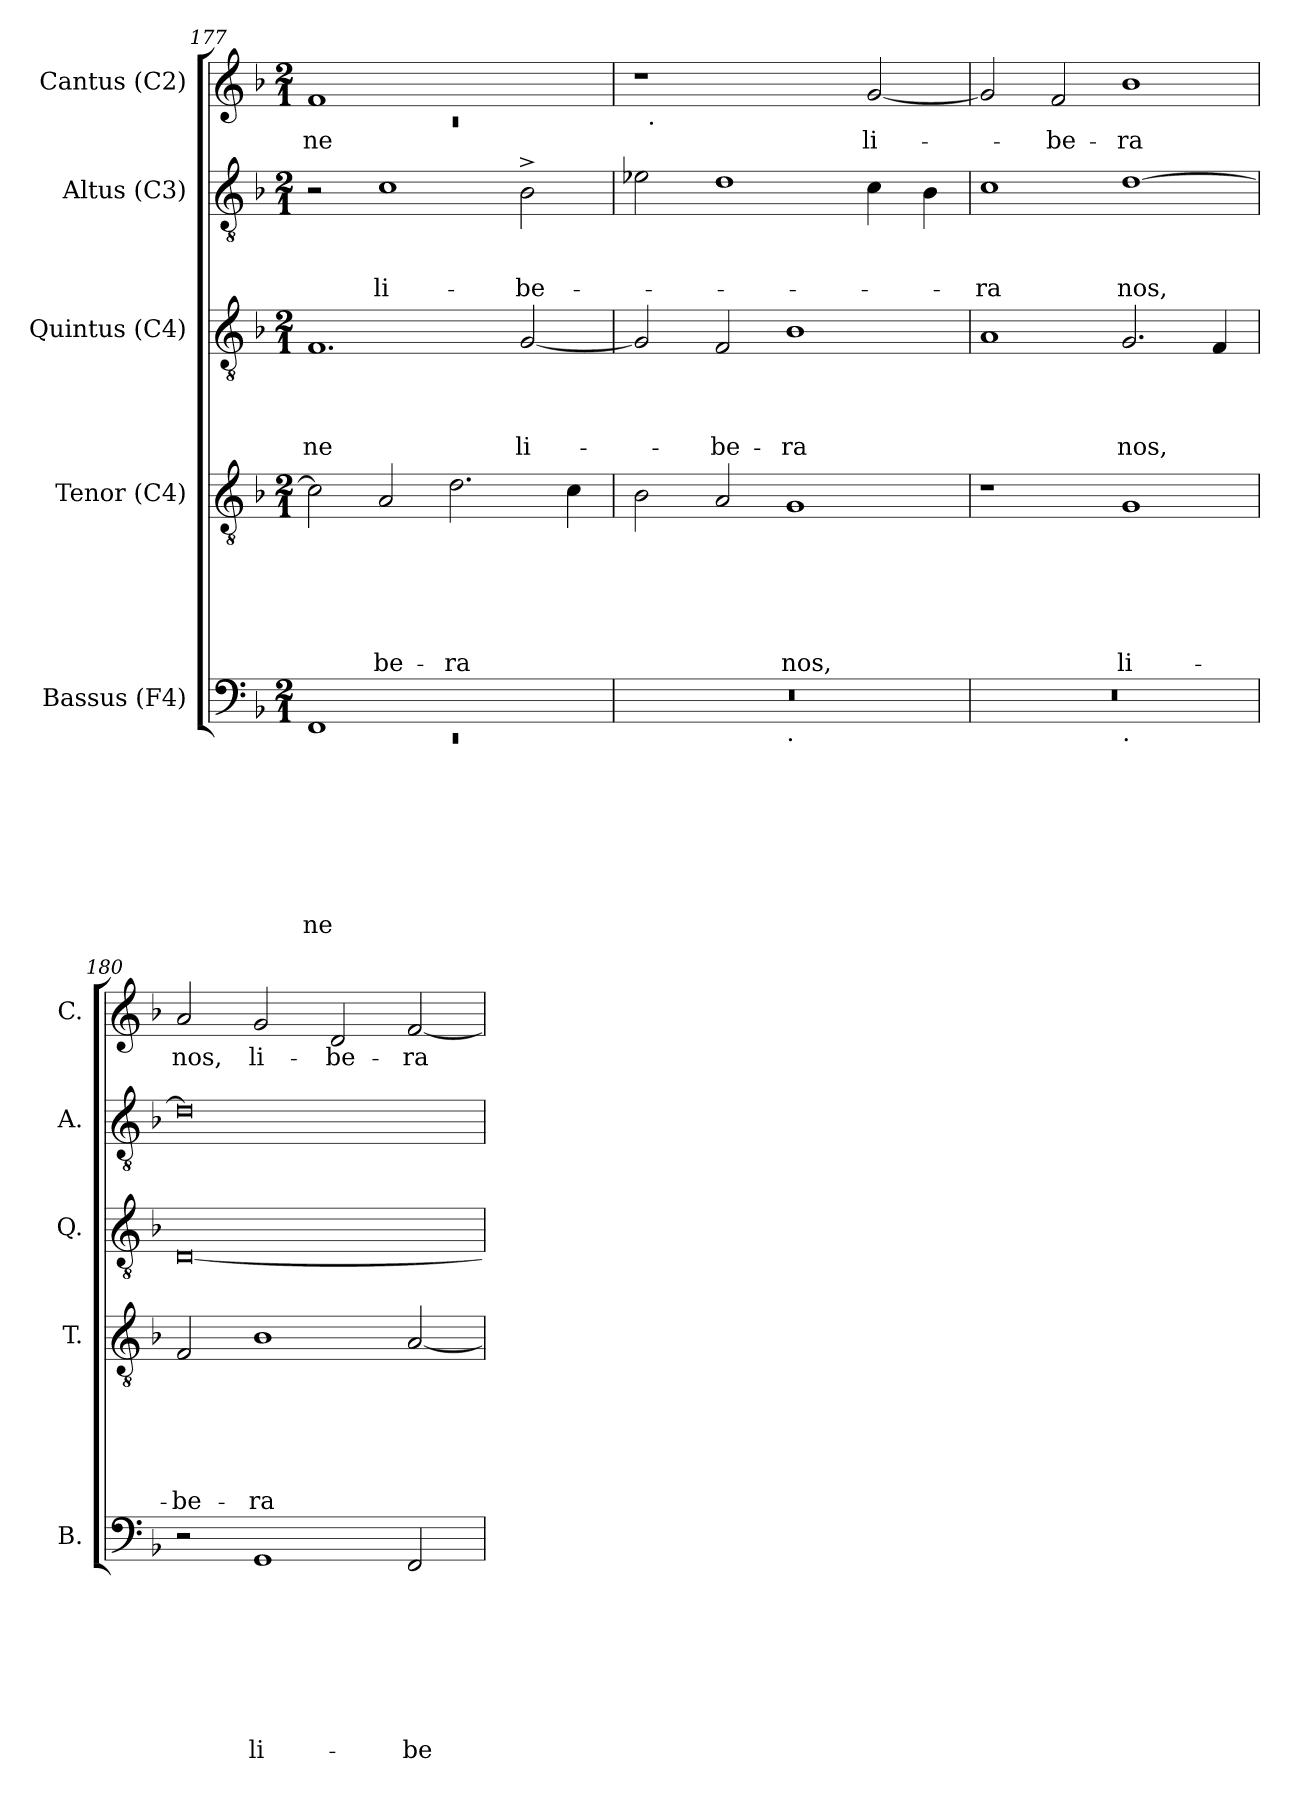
**kern	**text	**text	**text	**text	**text	**text	**text	**text	**kern	**text	**text	**text	**text	**text	**text	**kern	**text	**text	**text	**text	**kern	**text	**text	**text	**kern	**text
*part5	*part5	*part5	*part5	*part5	*part5	*part5	*part5	*part5	*part4	*part4	*part4	*part4	*part4	*part4	*part4	*part3	*part3	*part3	*part3	*part3	*part2	*part2	*part2	*part2	*part1	*part1
*staff5	*staff5	*staff5	*staff5	*staff5	*staff5	*staff5	*staff5	*staff5	*staff4	*staff4	*staff4	*staff4	*staff4	*staff4	*staff4	*staff3	*staff3	*staff3	*staff3	*staff3	*staff2	*staff2	*staff2	*staff2	*staff1	*staff1
*I"Bassus (F4)	*	*	*	*	*	*	*	*	*I"Tenor (C4)	*	*	*	*	*	*	*I"Quintus (C4)	*	*	*	*	*I"Altus (C3)	*	*	*	*I"Cantus (C2)	*
*I'B.	*	*	*	*	*	*	*	*	*I'T.	*	*	*	*	*	*	*I'Q.	*	*	*	*	*I'A.	*	*	*	*I'C.	*
*clefF4	*	*	*	*	*	*	*	*	*clefGv2	*	*	*	*	*	*	*clefGv2	*	*	*	*	*clefGv2	*	*	*	*clefG2	*
*k[b-]	*	*	*	*	*	*	*	*	*k[b-]	*	*	*	*	*	*	*k[b-]	*	*	*	*	*k[b-]	*	*	*	*k[b-]	*
*F:	*	*	*	*	*	*	*	*	*F:	*	*	*	*	*	*	*F:	*	*	*	*	*F:	*	*	*	*F:	*
*M2/1	*	*	*	*	*	*	*	*	*M2/1	*	*	*	*	*	*	*M2/1	*	*	*	*	*M2/1	*	*	*	*M2/1	*
=177	=177	=177	=177	=177	=177	=177	=177	=177	=177	=177	=177	=177	=177	=177	=177	=177	=177	=177	=177	=177	=177	=177	=177	=177	=177	=177
*^	*	*	*	*	*	*	*	*	*	*	*	*	*	*	*	*	*	*	*	*	*	*	*	*	*^	*
!	!LO:N:vis=1	!	!	!	!	!	!	!	!LO:LY:b	!	!	!	!	!	!	!	!	!	!	!	!LO:LY:b	!	!	!	!	!	!LO:N:vis=1	!LO:LY:b
1FF	0rEE	.	.	.	.	.	.	.	-ne	2c\]	.	.	.	.	.	.	1.F	.	.	.	-ne	2r	.	.	.	1f	0rc	-ne
!	!	!	!	!	!	!	!	!	!	!	!	!	!	!	!	!LO:LY:b	!	!	!	!	!	!	!	!	!LO:LY:b:rj	!	!	!
.	.	.	.	.	.	.	.	.	.	2A/	.	.	.	.	.	-be-	.	.	.	.	.	1c	.	.	li-	.	.	.
!	!	!	!	!	!	!	!	!	!	!	!	!	!	!	!	!LO:LY:b	!	!	!	!	!	!	!	!	!	!	!	!
1ryy	.	.	.	.	.	.	.	.	.	2.d\	.	.	.	.	.	-ra	.	.	.	.	.	.	.	.	.	1ryy	.	.
!	!	!	!	!	!	!	!	!	!	!	!	!	!	!	!	!	!	!	!	!	!LO:LY:b	!	!	!	!LO:LY:b	!	!	!
.	.	.	.	.	.	.	.	.	.	.	.	.	.	.	.	.	[<2G/	.	.	.	li-	2B-^>\	.	.	-be-	.	.	.
.	.	.	.	.	.	.	.	.	.	4c\	.	.	.	.	.	.	.	.	.	.	.	.	.	.	.	.	.	.
!!LO:LB:g=z	!!
=178	=178	=178	=178	=178	=178	=178	=178	=178	=178	=178	=178	=178	=178	=178	=178	=178	=178	=178	=178	=178	=178	=178	=178	=178	=178	=178	=178	=178
0r	1ryy	.	.	.	.	.	.	.	.	2B-\	.	.	.	.	.	.	2G/]	.	.	.	.	2e-\	.	.	.	1r	32ryy	.
!	!	!	!	!	!	!	!	!	!	!	!	!	!	!	!	!	!	!	!	!	!	!	!	!	!	!	!LO:TX:b:t=.	!
.	.	.	.	.	.	.	.	.	.	.	.	.	.	.	.	.	.	.	.	.	.	.	.	.	.	.	1ryy	.
!	!	!	!	!	!	!	!	!	!	!	!	!	!	!	!	!	!	!	!	!	!LO:LY:b	!	!	!	!	!	!	!
.	.	.	.	.	.	.	.	.	.	2A/	.	.	.	.	.	.	2F/	.	.	.	-be-	1d	.	.	.	.	.	.
!	!LO:TX:b:t=.	!	!	!	!	!	!	!	!	!	!	!	!	!	!	!	!	!	!	!	!	!	!	!	!	!	!	!
!	!	!	!	!	!	!	!	!	!	!	!	!	!	!	!	!LO:LY:b	!	!	!	!	!LO:LY:b	!	!	!	!	!	!	!
.	1ryy	.	.	.	.	.	.	.	.	1G	.	.	.	.	.	nos,	1B-	.	.	.	-ra	.	.	.	.	2ryy	.	.
.	.	.	.	.	.	.	.	.	.	.	.	.	.	.	.	.	.	.	.	.	.	.	.	.	.	.	2ryy	.
!	!	!	!	!	!	!	!	!	!	!	!	!	!	!	!	!	!	!	!	!	!	!	!	!	!	!	!	!LO:LY:b
.	.	.	.	.	.	.	.	.	.	.	.	.	.	.	.	.	.	.	.	.	.	4c\	.	.	.	[<2g/	.	li-
.	.	.	.	.	.	.	.	.	.	.	.	.	.	.	.	.	.	.	.	.	.	.	.	.	.	.	4...ryy	.
.	.	.	.	.	.	.	.	.	.	.	.	.	.	.	.	.	.	.	.	.	.	4B-\	.	.	.	.	.	.
=179	=179	=179	=179	=179	=179	=179	=179	=179	=179	=179	=179	=179	=179	=179	=179	=179	=179	=179	=179	=179	=179	=179	=179	=179	=179	=179	=179	=179
!	!	!	!	!	!	!	!	!	!	!	!	!	!	!	!	!	!	!	!	!	!	!	!	!	!LO:LY:b	!	!	!
*	*	*	*	*	*	*	*	*	*	*	*	*	*	*	*	*	*	*	*	*	*	*	*	*	*	*v	*v	*
0r	1ryy	.	.	.	.	.	.	.	.	1r	.	.	.	.	.	.	1A	.	.	.	.	1c	.	.	-ra	2g/]	.
!	!	!	!	!	!	!	!	!	!	!	!	!	!	!	!	!	!	!	!	!	!	!	!	!	!	!	!LO:LY:b
.	.	.	.	.	.	.	.	.	.	.	.	.	.	.	.	.	.	.	.	.	.	.	.	.	.	2f/	-be-
!	!LO:TX:b:t=.	!	!	!	!	!	!	!	!	!	!	!	!	!	!	!	!	!	!	!	!	!	!	!	!	!	!
!	!	!	!	!	!	!	!	!	!	!	!	!	!	!	!	!LO:LY:b:rj	!	!	!	!	!LO:LY:b	!	!	!	!LO:LY:b	!	!LO:LY:b
.	1ryy	.	.	.	.	.	.	.	.	1G	.	.	.	.	.	li-	2.G/	.	.	.	nos,	[>1d	.	.	nos,	1b-	-ra
.	.	.	.	.	.	.	.	.	.	.	.	.	.	.	.	.	4F/	.	.	.	.	.	.	.	.	.	.
=180	=180	=180	=180	=180	=180	=180	=180	=180	=180	=180	=180	=180	=180	=180	=180	=180	=180	=180	=180	=180	=180	=180	=180	=180	=180	=180	=180
!	!	!	!	!	!	!	!	!	!	!	!	!	!	!	!	!LO:LY:b	!	!	!	!	!	!	!	!	!	!	!LO:LY:b
*v	*v	*	*	*	*	*	*	*	*	*	*	*	*	*	*	*	*	*	*	*	*	*	*	*	*	*	*
2r	.	.	.	.	.	.	.	.	2F/	.	.	.	.	.	-be-	[<0D	.	.	.	.	0d]	.	.	.	2a/	nos,
!	!	!	!	!	!	!	!	!LO:LY:b:rj	!	!	!	!	!	!	!LO:LY:b	!	!	!	!	!	!	!	!	!	!	!LO:LY:b
1GG	.	.	.	.	.	.	.	li-	1B-	.	.	.	.	.	-ra	.	.	.	.	.	.	.	.	.	2g/	li-
!	!	!	!	!	!	!	!	!	!	!	!	!	!	!	!	!	!	!	!	!	!	!	!	!	!	!LO:LY:b
.	.	.	.	.	.	.	.	.	.	.	.	.	.	.	.	.	.	.	.	.	.	.	.	.	2d/	-be-
!	!	!	!	!	!	!	!	!LO:LY:b	!	!	!	!	!	!	!	!	!	!	!	!	!	!	!	!	!	!LO:LY:b
2FF/	.	.	.	.	.	.	.	-be-	[<2A/	.	.	.	.	.	.	.	.	.	.	.	.	.	.	.	[<2f/	-ra
=	=	=	=	=	=	=	=	=	=	=	=	=	=	=	=	=	=	=	=	=	=	=	=	=	=	=
*-	*-	*-	*-	*-	*-	*-	*-	*-	*-	*-	*-	*-	*-	*-	*-	*-	*-	*-	*-	*-	*-	*-	*-	*-	*-	*-
